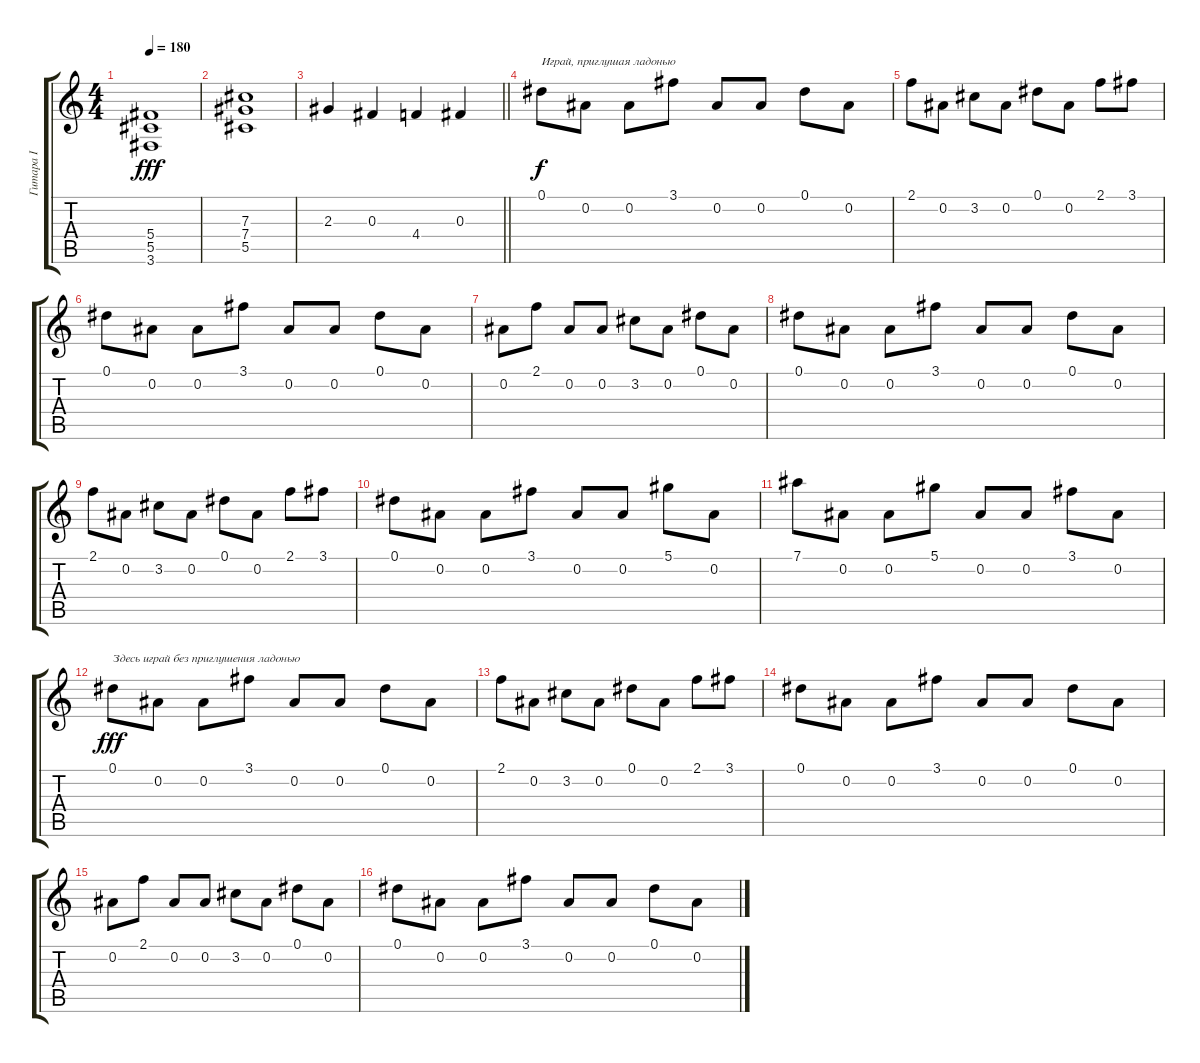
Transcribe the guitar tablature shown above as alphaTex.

\track ("Гитара I" "Гитара I") {instrument distortionguitar}
\staff {score tabs}
\tuning (Eb4 Bb3 Gb3 Db3 Ab2 Eb2) {hide}
\ts (4 4)
\tempo 180
\clef g2
\ks c
(5.4 5.5 3.6).1{dy fff} |
(7.3 7.4 5.5).1 |
\barLineRight lightlight
2.3.4 0.3.4 4.4.4 0.3.4 |
0.1.8{txt "Играй, приглушая ладонью" dy f instrument overdrivenguitar} 0.2.8 0.2.8 3.1.8 0.2.8 0.2.8 0.1.8 0.2.8 |
2.1.8 0.2.8 3.2.8 0.2.8 0.1.8 0.2.8 2.1.8 3.1.8 |
0.1.8 0.2.8 0.2.8 3.1.8 0.2.8 0.2.8 0.1.8 0.2.8 |
0.2.8 2.1.8 0.2.8 0.2.8 3.2.8 0.2.8 0.1.8 0.2.8 |
0.1.8 0.2.8 0.2.8 3.1.8 0.2.8 0.2.8 0.1.8 0.2.8 |
2.1.8 0.2.8 3.2.8 0.2.8 0.1.8 0.2.8 2.1.8 3.1.8 |
0.1.8 0.2.8 0.2.8 3.1.8 0.2.8 0.2.8 5.1.8 0.2.8 |
7.1.8 0.2.8 0.2.8 5.1.8 0.2.8 0.2.8 3.1.8 0.2.8 |
0.1.8{txt "Здесь играй без приглушения ладонью" dy fff} 0.2.8{instrument distortionguitar} 0.2.8 3.1.8 0.2.8 0.2.8 0.1.8 0.2.8 |
2.1.8 0.2.8 3.2.8 0.2.8 0.1.8 0.2.8 2.1.8 3.1.8 |
0.1.8 0.2.8 0.2.8 3.1.8 0.2.8 0.2.8 0.1.8 0.2.8 |
0.2.8 2.1.8 0.2.8 0.2.8 3.2.8 0.2.8 0.1.8 0.2.8 |
0.1.8 0.2.8 0.2.8 3.1.8 0.2.8 0.2.8 0.1.8 0.2.8
